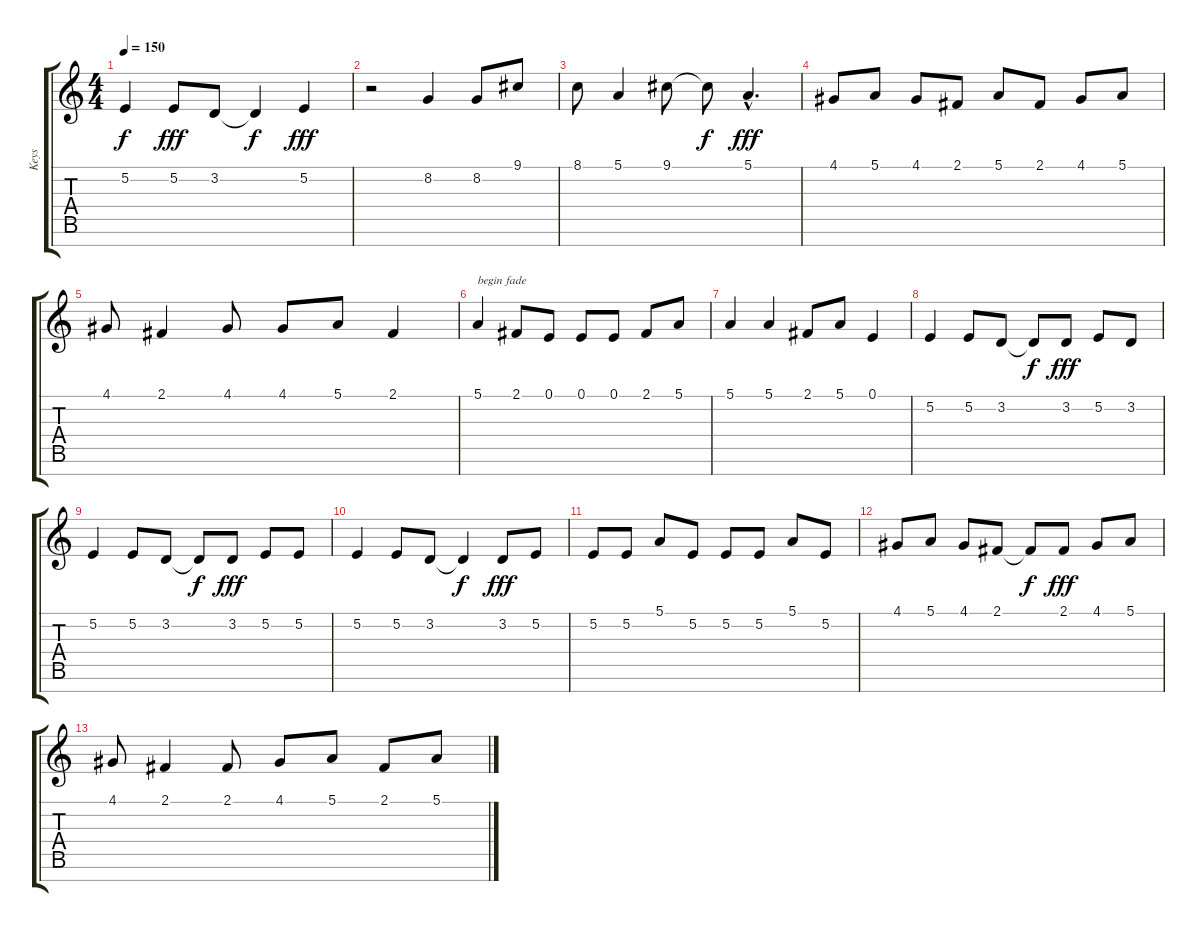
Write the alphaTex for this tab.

\track ("Keys" "Keys") {instrument lead2sawtooth}
\staff {score tabs}
\tuning (E4 B3 G3 D3 A2 E2 B1) {hide}
\ts (4 4)
\tempo 150
\clef g2
\ks c
5.2{t}.4{dy f} 5.2.8{dy fff} 3.2.8 3.2{t}.4{dy f} 5.2.4{dy fff} |
r.2 8.2.4 8.2.8 9.1.8 |
8.1.8 5.1.4 9.1.8 9.1{t}.8{dy f} 5.1{hac}.4{d dy fff} |
4.1.8 5.1.8 4.1.8 2.1.8 5.1.8 2.1.8 4.1.8 5.1.8 |
4.1.8 2.1.4 4.1.8 4.1.8 5.1.8 2.1.4 |
5.1.4{txt "begin fade" volume 11} 2.1.8 0.1.8 0.1.8 0.1.8 2.1.8 5.1.8 |
5.1.4 5.1.4 2.1.8 5.1.8 0.1.4 |
5.2.4{volume 8} 5.2.8 3.2.8 3.2{t}.8{dy f} 3.2.8{dy fff} 5.2.8 3.2.8 |
5.2.4 5.2.8 3.2.8 3.2{t}.8{dy f} 3.2.8{dy fff} 5.2.8 5.2.8 |
5.2.4{volume 5} 5.2.8 3.2.8 3.2{t}.4{dy f} 3.2.8{dy fff} 5.2.8 |
5.2.8 5.2.8 5.1.8 5.2.8 5.2.8 5.2.8 5.1.8 5.2.8 |
4.1.8{volume 0} 5.1.8 4.1.8 2.1.8 2.1{t}.8{dy f} 2.1.8{dy fff} 4.1.8 5.1.8 |
4.1.8 2.1.4 2.1.8 4.1.8 5.1.8 2.1.8 5.1.8
